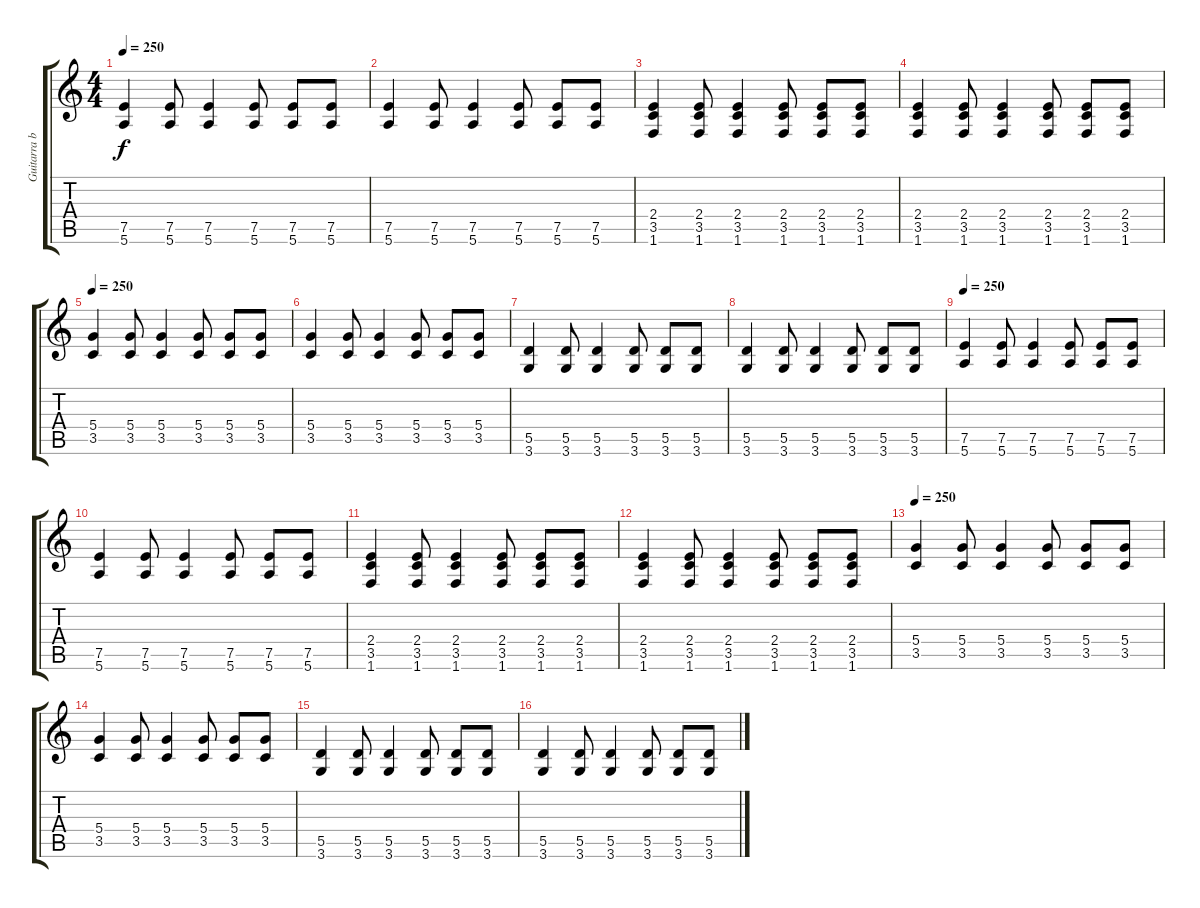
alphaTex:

\track ("Guitarra base - Wally" "Guitarra b") {instrument distortionguitar}
\staff {score tabs}
\tuning (E4 B3 G3 D3 A2 E2) {hide}
\ts (4 4)
\tempo 250
\clef g2
\ks c
(7.5 5.6).4{dy f} (7.5 5.6).8 (7.5 5.6).4 (7.5 5.6).8 (7.5 5.6).8 (7.5 5.6).8 |
(7.5 5.6).4 (7.5 5.6).8 (7.5 5.6).4 (7.5 5.6).8 (7.5 5.6).8 (7.5 5.6).8 |
(2.4 3.5 1.6).4 (2.4 3.5 1.6).8 (2.4 3.5 1.6).4 (2.4 3.5 1.6).8 (2.4 3.5 1.6).8 (2.4 3.5 1.6).8 |
(2.4 3.5 1.6).4 (2.4 3.5 1.6).8 (2.4 3.5 1.6).4 (2.4 3.5 1.6).8 (2.4 3.5 1.6).8 (2.4 3.5 1.6).8 |
\tempo 250
(5.4 3.5).4 (5.4 3.5).8 (5.4 3.5).4 (5.4 3.5).8 (5.4 3.5).8 (5.4 3.5).8 |
(5.4 3.5).4 (5.4 3.5).8 (5.4 3.5).4 (5.4 3.5).8 (5.4 3.5).8 (5.4 3.5).8 |
(5.5 3.6).4 (5.5 3.6).8 (5.5 3.6).4 (5.5 3.6).8 (5.5 3.6).8 (5.5 3.6).8 |
(5.5 3.6).4 (5.5 3.6).8 (5.5 3.6).4 (5.5 3.6).8 (5.5 3.6).8 (5.5 3.6).8 |
\tempo 250
(7.5 5.6).4 (7.5 5.6).8 (7.5 5.6).4 (7.5 5.6).8 (7.5 5.6).8 (7.5 5.6).8 |
(7.5 5.6).4 (7.5 5.6).8 (7.5 5.6).4 (7.5 5.6).8 (7.5 5.6).8 (7.5 5.6).8 |
(2.4 3.5 1.6).4 (2.4 3.5 1.6).8 (2.4 3.5 1.6).4 (2.4 3.5 1.6).8 (2.4 3.5 1.6).8 (2.4 3.5 1.6).8 |
(2.4 3.5 1.6).4 (2.4 3.5 1.6).8 (2.4 3.5 1.6).4 (2.4 3.5 1.6).8 (2.4 3.5 1.6).8 (2.4 3.5 1.6).8 |
\tempo 250
(5.4 3.5).4 (5.4 3.5).8 (5.4 3.5).4 (5.4 3.5).8 (5.4 3.5).8 (5.4 3.5).8 |
(5.4 3.5).4 (5.4 3.5).8 (5.4 3.5).4 (5.4 3.5).8 (5.4 3.5).8 (5.4 3.5).8 |
(5.5 3.6).4 (5.5 3.6).8 (5.5 3.6).4 (5.5 3.6).8 (5.5 3.6).8 (5.5 3.6).8 |
(5.5 3.6).4 (5.5 3.6).8 (5.5 3.6).4 (5.5 3.6).8 (5.5 3.6).8 (5.5 3.6).8
